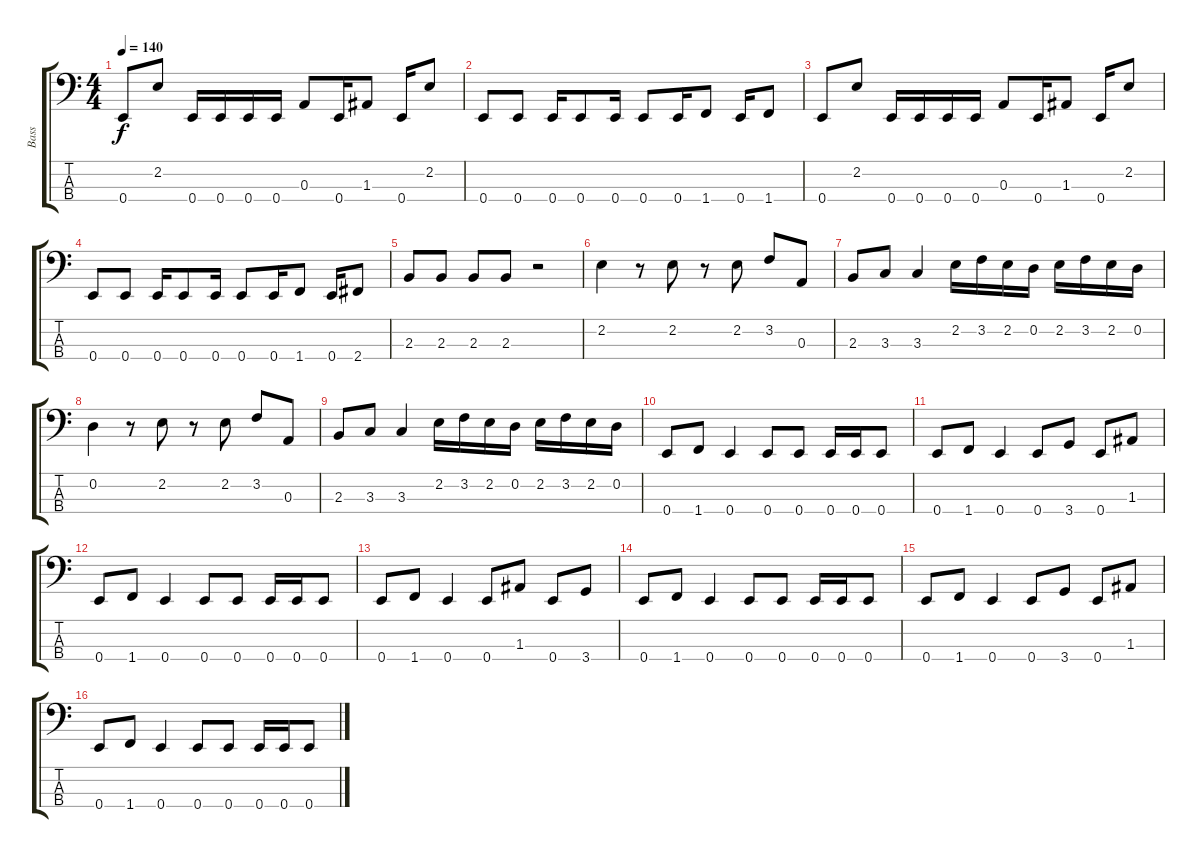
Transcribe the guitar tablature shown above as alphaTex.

\track ("Bass" "Bass") {instrument electricbasspick}
\staff {score tabs}
\tuning (G2 D2 A1 E1) {hide}
\ts (4 4)
\tempo 140
\clef f4
\ks c
0.4.8{dy f} 2.2.8 0.4.16 0.4.16 0.4.16 0.4.16 0.3.8 0.4.16 1.3.8 0.4.16 2.2.8 |
0.4.8 0.4.8 0.4.16 0.4.8 0.4.16 0.4.8 0.4.16 1.4.8 0.4.16 1.4.8 |
0.4.8 2.2.8 0.4.16 0.4.16 0.4.16 0.4.16 0.3.8 0.4.16 1.3.8 0.4.16 2.2.8 |
0.4.8 0.4.8 0.4.16 0.4.8 0.4.16 0.4.8 0.4.16 1.4.8 0.4.16 2.4.8 |
2.3.8 2.3.8 2.3.8 2.3.8 r.2 |
2.2.4 r.8 2.2.8 r.8 2.2.8 3.2.8 0.3.8 |
2.3.8 3.3.8 3.3.4 2.2.16 3.2.16 2.2.16 0.2.16 2.2.16 3.2.16 2.2.16 0.2.16 |
0.2.4 r.8 2.2.8 r.8 2.2.8 3.2.8 0.3.8 |
2.3.8 3.3.8 3.3.4 2.2.16 3.2.16 2.2.16 0.2.16 2.2.16 3.2.16 2.2.16 0.2.16 |
0.4.8 1.4.8 0.4.4 0.4.8 0.4.8 0.4.16 0.4.16 0.4.8 |
0.4.8 1.4.8 0.4.4 0.4.8 3.4.8 0.4.8 1.3.8 |
0.4.8 1.4.8 0.4.4 0.4.8 0.4.8 0.4.16 0.4.16 0.4.8 |
0.4.8 1.4.8 0.4.4 0.4.8 1.3.8 0.4.8 3.4.8 |
0.4.8 1.4.8 0.4.4 0.4.8 0.4.8 0.4.16 0.4.16 0.4.8 |
0.4.8 1.4.8 0.4.4 0.4.8 3.4.8 0.4.8 1.3.8 |
0.4.8 1.4.8 0.4.4 0.4.8 0.4.8 0.4.16 0.4.16 0.4.8
